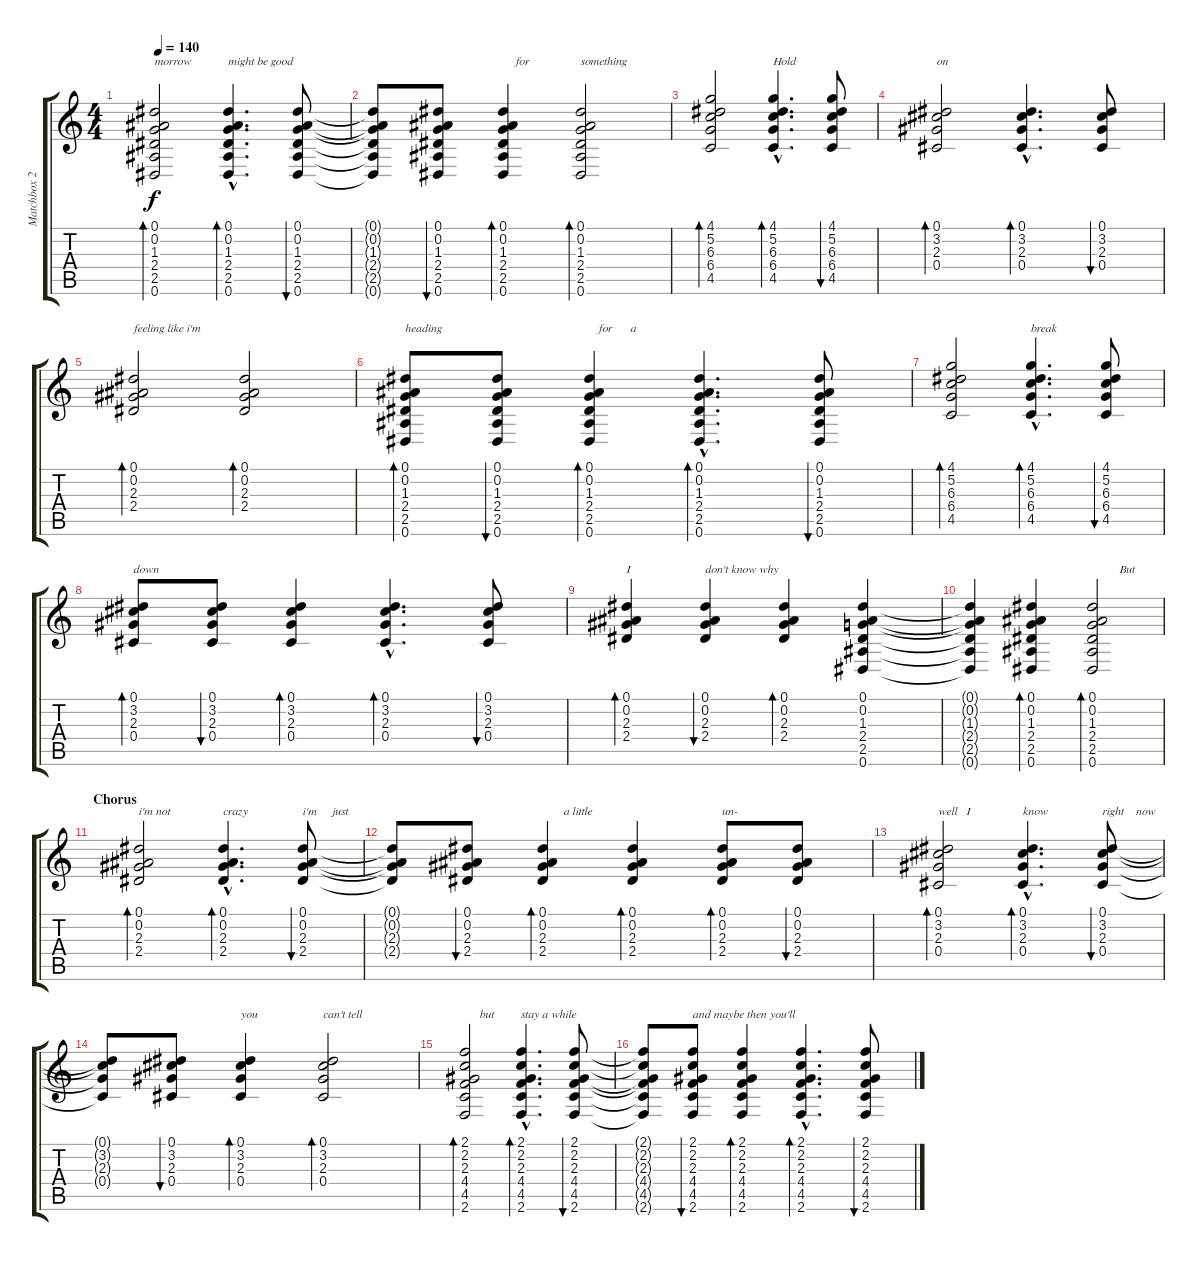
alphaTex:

\track ("Matchbox 20" "Matchbox 2") {instrument acousticguitarsteel}
\staff {score tabs}
\tuning (Eb4 Bb3 Gb3 Db3 Ab2 Eb2) {hide}
\ts (4 4)
\tempo 140
\clef g2
\ks c
(0.1 0.2 1.3 2.4 2.5 0.6).2{bd 60 txt "morrow" dy f} (0.1{hac} 0.2{hac} 1.3{hac} 2.4{hac} 2.5{hac} 0.6{hac}).4{d bd 60 txt "might be good"} (0.1 0.2 1.3 2.4 2.5 0.6).8{bu 60} |
(0.1{t} 0.2{t} 1.3{t} 2.4{t} 2.5{t} 0.6{t}).8 (0.1 0.2 1.3 2.4 2.5 0.6).8{bu 60} (0.1 0.2 1.3 2.4 2.5 0.6).4{bd 60 txt "    for"} (0.1 0.2 1.3 2.4 2.5 0.6).2{bd 60 txt "something"} |
(4.1 5.2 6.3 6.4 4.5).2{bd 60} (4.1{hac} 5.2{hac} 6.3{hac} 6.4{hac} 4.5{hac}).4{d bd 60 txt "Hold"} (4.1 5.2 6.3 6.4 4.5).8{bu 60} |
(0.1 3.2 2.3 0.4).2{bd 60 txt "on"} (0.1{hac} 3.2{hac} 2.3{hac} 0.4{hac}).4{d bd 60} (0.1 3.2 2.3 0.4).8{bu 60} |
(0.1 0.2 2.3 2.4).2{bd 60 txt "feeling like i'm"} (0.1 0.2 2.3 2.4).2{bd 60} |
(0.1 0.2 1.3 2.4 2.5 0.6).8{bd 60 txt "heading"} (0.1 0.2 1.3 2.4 2.5 0.6).8{bu 60} (0.1 0.2 1.3 2.4 2.5 0.6).4{bd 60 txt "   for      a"} (0.1{hac} 0.2{hac} 1.3{hac} 2.4{hac} 2.5{hac} 0.6{hac}).4{d bd 60} (0.1 0.2 1.3 2.4 2.5 0.6).8{bu 60} |
(4.1 5.2 6.3 6.4 4.5).2{bd 60} (4.1{hac} 5.2{hac} 6.3{hac} 6.4{hac} 4.5{hac}).4{d bd 60 txt "break"} (4.1 5.2 6.3 6.4 4.5).8{bu 60} |
(0.1 3.2 2.3 0.4).8{bd 60 txt "down"} (0.1 3.2 2.3 0.4).8{bu 60} (0.1 3.2 2.3 0.4).4{bd 60} (0.1{hac} 3.2{hac} 2.3{hac} 0.4{hac}).4{d bd 60} (0.1 3.2 2.3 0.4).8{bu 60} |
(0.1 0.2 2.3 2.4).4{bd 60 txt "I"} (0.1 0.2 2.3 2.4).4{bu 60 txt "don't know why"} (0.1 0.2 2.3 2.4).4{bd 60} (0.1 0.2 1.3 2.4 2.5 0.6).4 |
(0.1{t} 0.2{t} 1.3{t} 2.4{t} 2.5{t} 0.6{t}).4 (0.1 0.2 1.3 2.4 2.5 0.6).4{bd 60} (0.1 0.2 1.3 2.4 2.5 0.6).2{bd 60 txt "         But"} |
\section ("" "Chorus")
(0.1 0.2 2.3 2.4).2{bd 60 txt "i'm not"} (0.1{hac} 0.2{hac} 2.3{hac} 2.4{hac}).4{d bd 60 txt "crazy "} (0.1 0.2 2.3 2.4).8{bu 60 txt "i'm     just"} |
(0.1{t} 0.2{t} 2.3{t} 2.4{t}).8 (0.1 0.2 2.3 2.4).8{bu 60} (0.1 0.2 2.3 2.4).4{bd 60 txt "       a little"} (0.1 0.2 2.3 2.4).4{bd 60} (0.1 0.2 2.3 2.4).8{bd 60 txt "un-"} (0.1 0.2 2.3 2.4).8{bu 60} |
(0.1 3.2 2.3 0.4).2{bd 60 txt "well   I "} (0.1{hac} 3.2{hac} 2.3{hac} 0.4{hac}).4{d bd 60 txt "know"} (0.1 3.2 2.3 0.4).8{bu 60 txt "right    now "} |
(0.1{t} 3.2{t} 2.3{t} 0.4{t}).8 (0.1 3.2 2.3 0.4).8{bu 60} (0.1 3.2 2.3 0.4).4{bd 60 txt "you"} (0.1 3.2 2.3 0.4).2{bd 60 txt "can't tell"} |
(2.1 2.2 2.3 4.4 4.5 2.6).2{bd 60 txt "     but"} (2.1{hac} 2.2{hac} 2.3{hac} 4.4{hac} 4.5{hac} 2.6{hac}).4{d bd 60 txt "stay a while"} (2.1 2.2 2.3 4.4 4.5 2.6).8{bu 60} |
(2.1{t} 2.2{t} 2.3{t} 4.4{t} 4.5{t} 2.6{t}).8 (2.1 2.2 2.3 4.4 4.5 2.6).8{bu 60 txt "and maybe then you'll"} (2.1 2.2 2.3 4.4 4.5 2.6).4{bd 60} (2.1{hac} 2.2{hac} 2.3{hac} 4.4{hac} 4.5{hac} 2.6{hac}).4{d bd 60} (2.1 2.2 2.3 4.4 4.5 2.6).8{bu 60}
